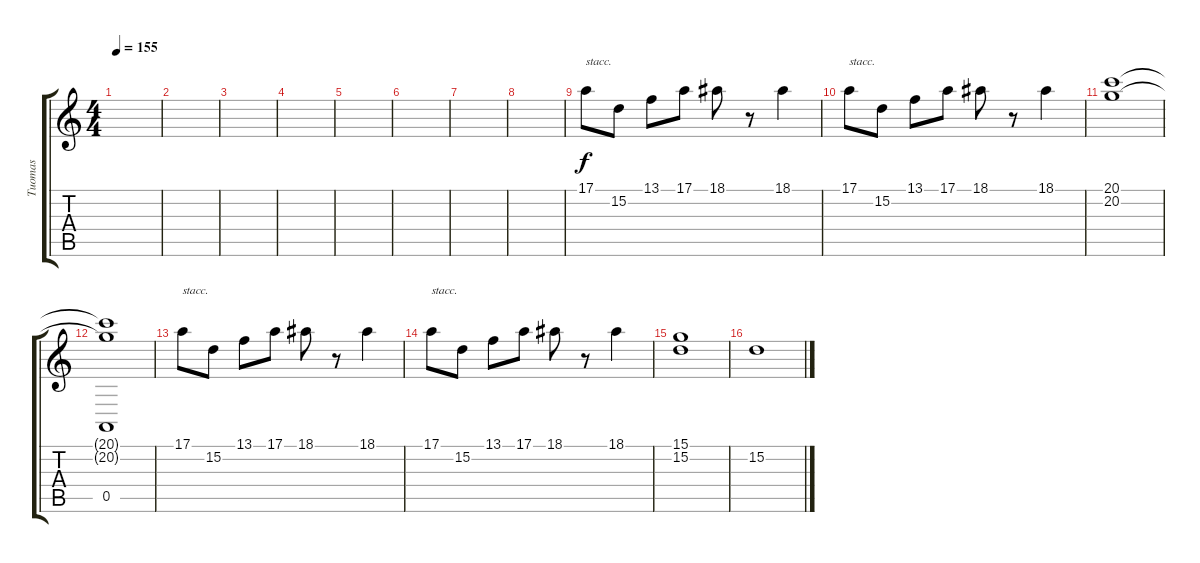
\track ("Tuomas" "Tuomas") {instrument tremolostrings}
\staff {score tabs}
\tuning (E4 B3 G3 D3 A2 E2) {hide}
\ts (4 4)
\tempo 155
\clef g2
\ks c
|
|
|
|
|
|
|
|
17.1.8{txt "stacc."} 15.2.8 13.1.8 17.1.8 18.1.8 r.8 18.1.4 |
17.1.8{txt "stacc."} 15.2.8 13.1.8 17.1.8 18.1.8 r.8 18.1.4 |
(20.1 20.2).1 |
(20.1{t} 20.2{t} 0.5).1 |
17.1.8{txt "stacc."} 15.2.8 13.1.8 17.1.8 18.1.8 r.8 18.1.4 |
17.1.8{txt "stacc."} 15.2.8 13.1.8 17.1.8 18.1.8 r.8 18.1.4 |
(15.1 15.2).1 |
15.2.1
